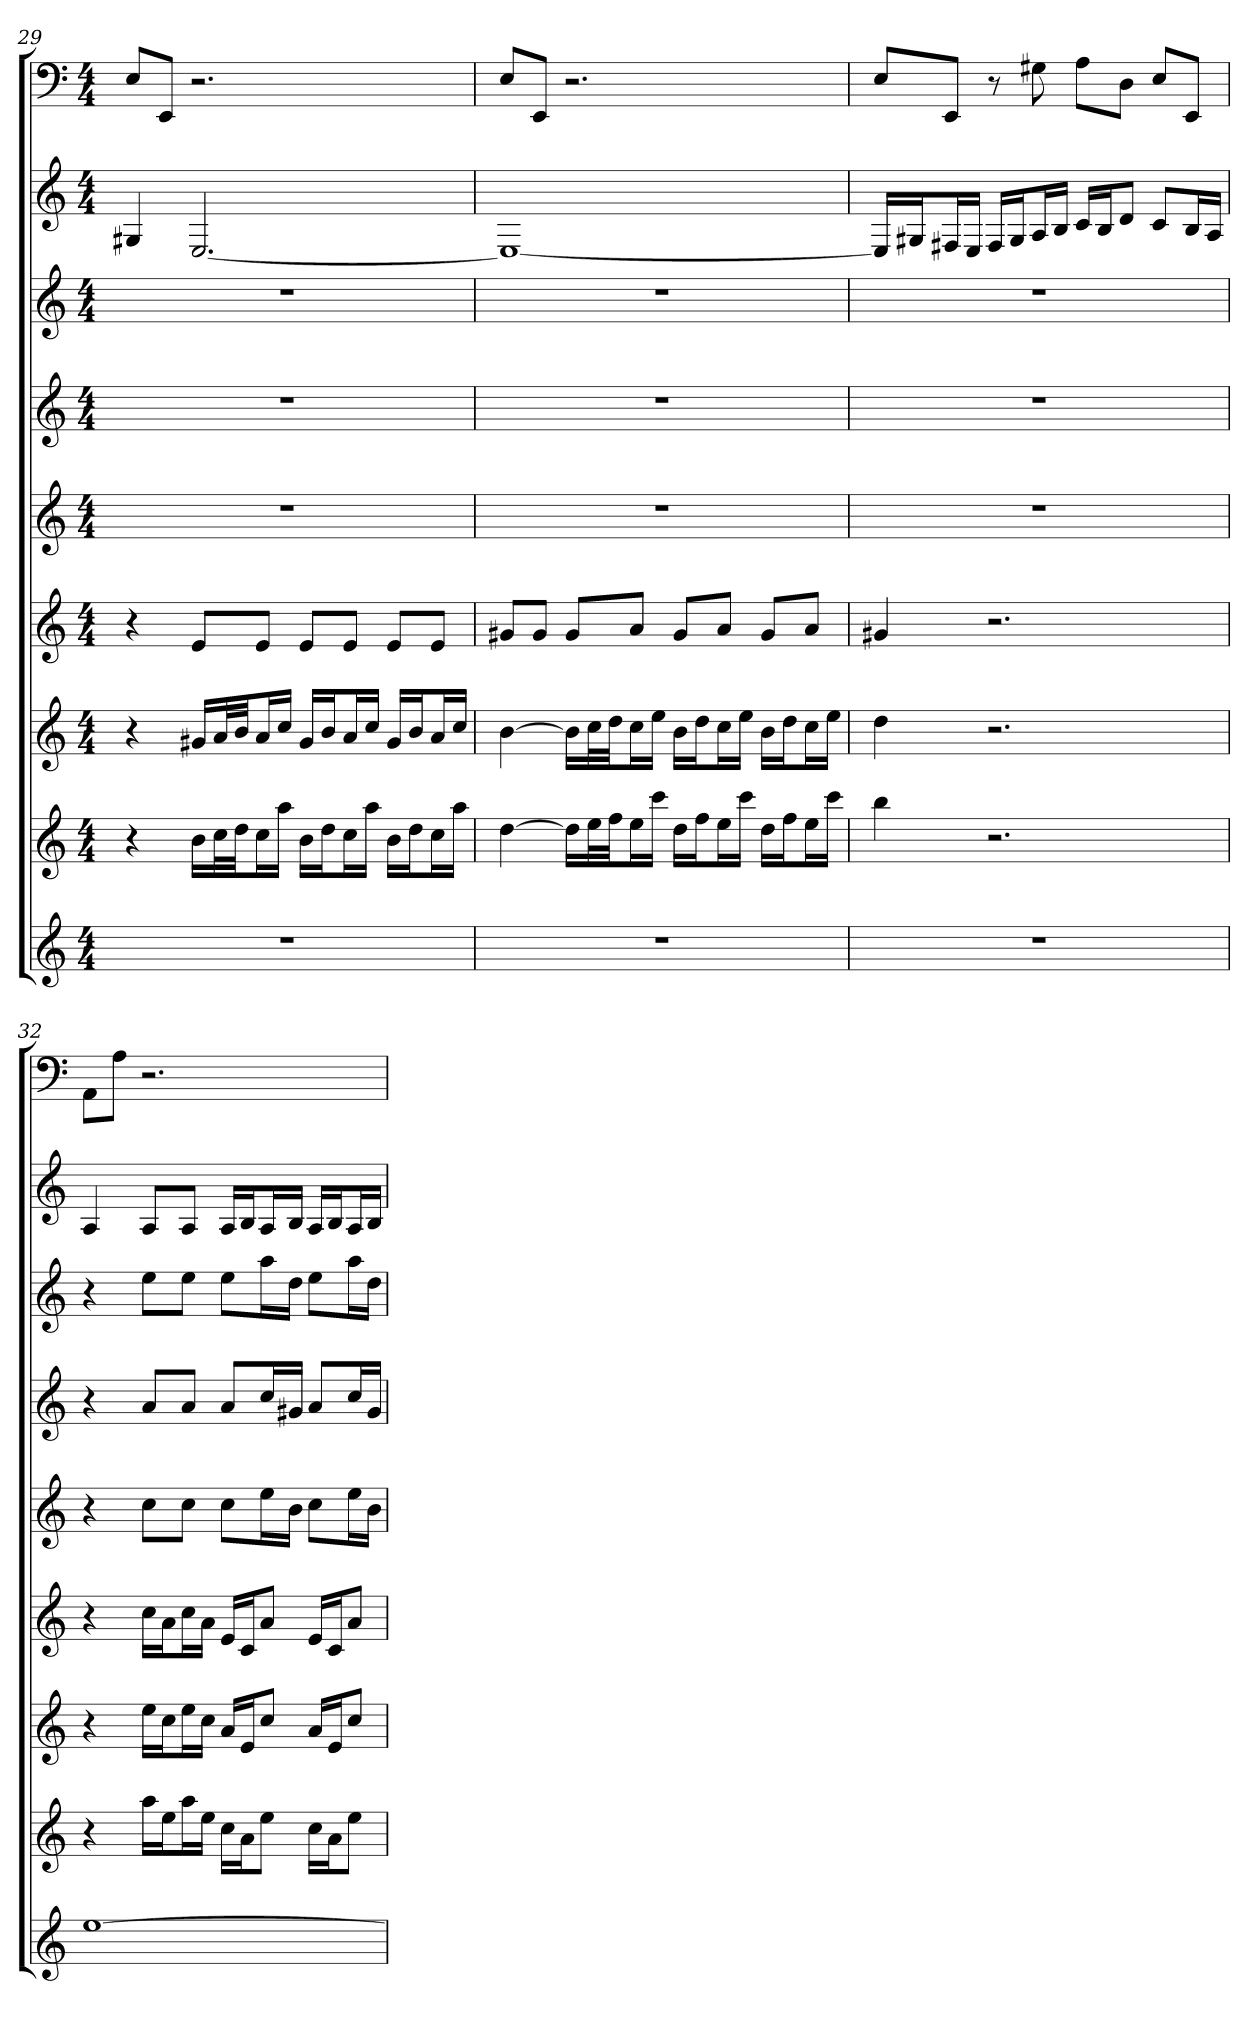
**kern	**kern	**kern	**kern	**kern	**kern	**kern	**kern	**kern
*part9	*part8	*part7	*part6	*part5	*part4	*part3	*part2	*part1
*staff9	*staff8	*staff7	*staff6	*staff5	*staff4	*staff3	*staff2	*staff1
*k[]	*k[]	*k[]	*k[]	*k[]	*k[]	*k[]	*k[]	*k[]
*C:	*C:	*C:	*C:	*C:	*C:	*C:	*C:	*C:
*M4/4	*M4/4	*M4/4	*M4/4	*M4/4	*M4/4	*M4/4	*M4/4	*M4/4
=29	=29	=29	=29	=29	=29	=29	=29	=29
1r	4r	4r	4r	1r	1r	1r	4G#X	8EL
.	.	.	.	.	.	.	.	8EEJ
.	16bLL	16g#XLL	8eL	.	.	.	[2.E	2.r
.	32ccL	32aL	.	.	.	.	.	.
.	32ddJJ	32bJJ	.	.	.	.	.	.
.	16ccL	16aL	8eJ	.	.	.	.	.
.	16aaJJ	16ccJJ	.	.	.	.	.	.
.	16bLL	16g#LL	8eL	.	.	.	.	.
.	16ddJ	16bJ	.	.	.	.	.	.
.	16ccL	16aL	8eJ	.	.	.	.	.
.	16aaJJ	16ccJJ	.	.	.	.	.	.
.	16bLL	16g#LL	8eL	.	.	.	.	.
.	16ddJ	16bJ	.	.	.	.	.	.
.	16ccL	16aL	8eJ	.	.	.	.	.
.	16aaJJ	16ccJJ	.	.	.	.	.	.
=30	=30	=30	=30	=30	=30	=30	=30	=30
1r	[4dd	[4b	8g#XL	1r	1r	1r	1E_	8EL
.	.	.	8g#J	.	.	.	.	8EEJ
.	16ddLL]	16bLL]	8g#L	.	.	.	.	2.r
.	32eeL	32ccL	.	.	.	.	.	.
.	32ffJJ	32ddJJ	.	.	.	.	.	.
.	16eeL	16ccL	8aJ	.	.	.	.	.
.	16cccJJ	16eeJJ	.	.	.	.	.	.
.	16ddLL	16bLL	8g#L	.	.	.	.	.
.	16ffJ	16ddJ	.	.	.	.	.	.
.	16eeL	16ccL	8aJ	.	.	.	.	.
.	16cccJJ	16eeJJ	.	.	.	.	.	.
.	16ddLL	16bLL	8g#L	.	.	.	.	.
.	16ffJ	16ddJ	.	.	.	.	.	.
.	16eeL	16ccL	8aJ	.	.	.	.	.
.	16cccJJ	16eeJJ	.	.	.	.	.	.
=31	=31	=31	=31	=31	=31	=31	=31	=31
1r	4bb	4dd	4g#X	1r	1r	1r	16ELL]	8EL
.	.	.	.	.	.	.	16G#XJ	.
.	.	.	.	.	.	.	16F#XL	8EEJ
.	.	.	.	.	.	.	16EJJ	.
.	2.r	2.r	2.r	.	.	.	16F#LL	8r
.	.	.	.	.	.	.	16G#J	.
.	.	.	.	.	.	.	16AL	8G#X
.	.	.	.	.	.	.	16BJJ	.
.	.	.	.	.	.	.	16cLL	8AL
.	.	.	.	.	.	.	16BJ	.
.	.	.	.	.	.	.	8dJ	8DJ
.	.	.	.	.	.	.	8cL	8EL
.	.	.	.	.	.	.	16BL	8EEJ
.	.	.	.	.	.	.	16AJJ	.
=32	=32	=32	=32	=32	=32	=32	=32	=32
[1ee	4r	4r	4r	4r	4r	4r	4A	8AAL
.	.	.	.	.	.	.	.	8AJ
.	16aaLL	16eeLL	16ccLL	8ccL	8aL	8eeL	8AL	2.r
.	16eeJ	16ccJ	16aJ	.	.	.	.	.
.	16aaL	16eeL	16ccL	8ccJ	8aJ	8eeJ	8AJ	.
.	16eeJJ	16ccJJ	16aJJ	.	.	.	.	.
.	16ccLL	16aLL	16eLL	8ccL	8aL	8eeL	16ALL	.
.	16aJ	16eJ	16cJ	.	.	.	16BJ	.
.	8eeJ	8ccJ	8aJ	16eeL	16ccL	16aaL	16AL	.
.	.	.	.	16bJJ	16g#XJJ	16ddJJ	16BJJ	.
.	16ccLL	16aLL	16eLL	8ccL	8aL	8eeL	16ALL	.
.	16aJ	16eJ	16cJ	.	.	.	16BJ	.
.	8eeJ	8ccJ	8aJ	16eeL	16ccL	16aaL	16AL	.
.	.	.	.	16bJJ	16g#JJ	16ddJJ	16BJJ	.
=	=	=	=	=	=	=	=	=
*-	*-	*-	*-	*-	*-	*-	*-	*-
